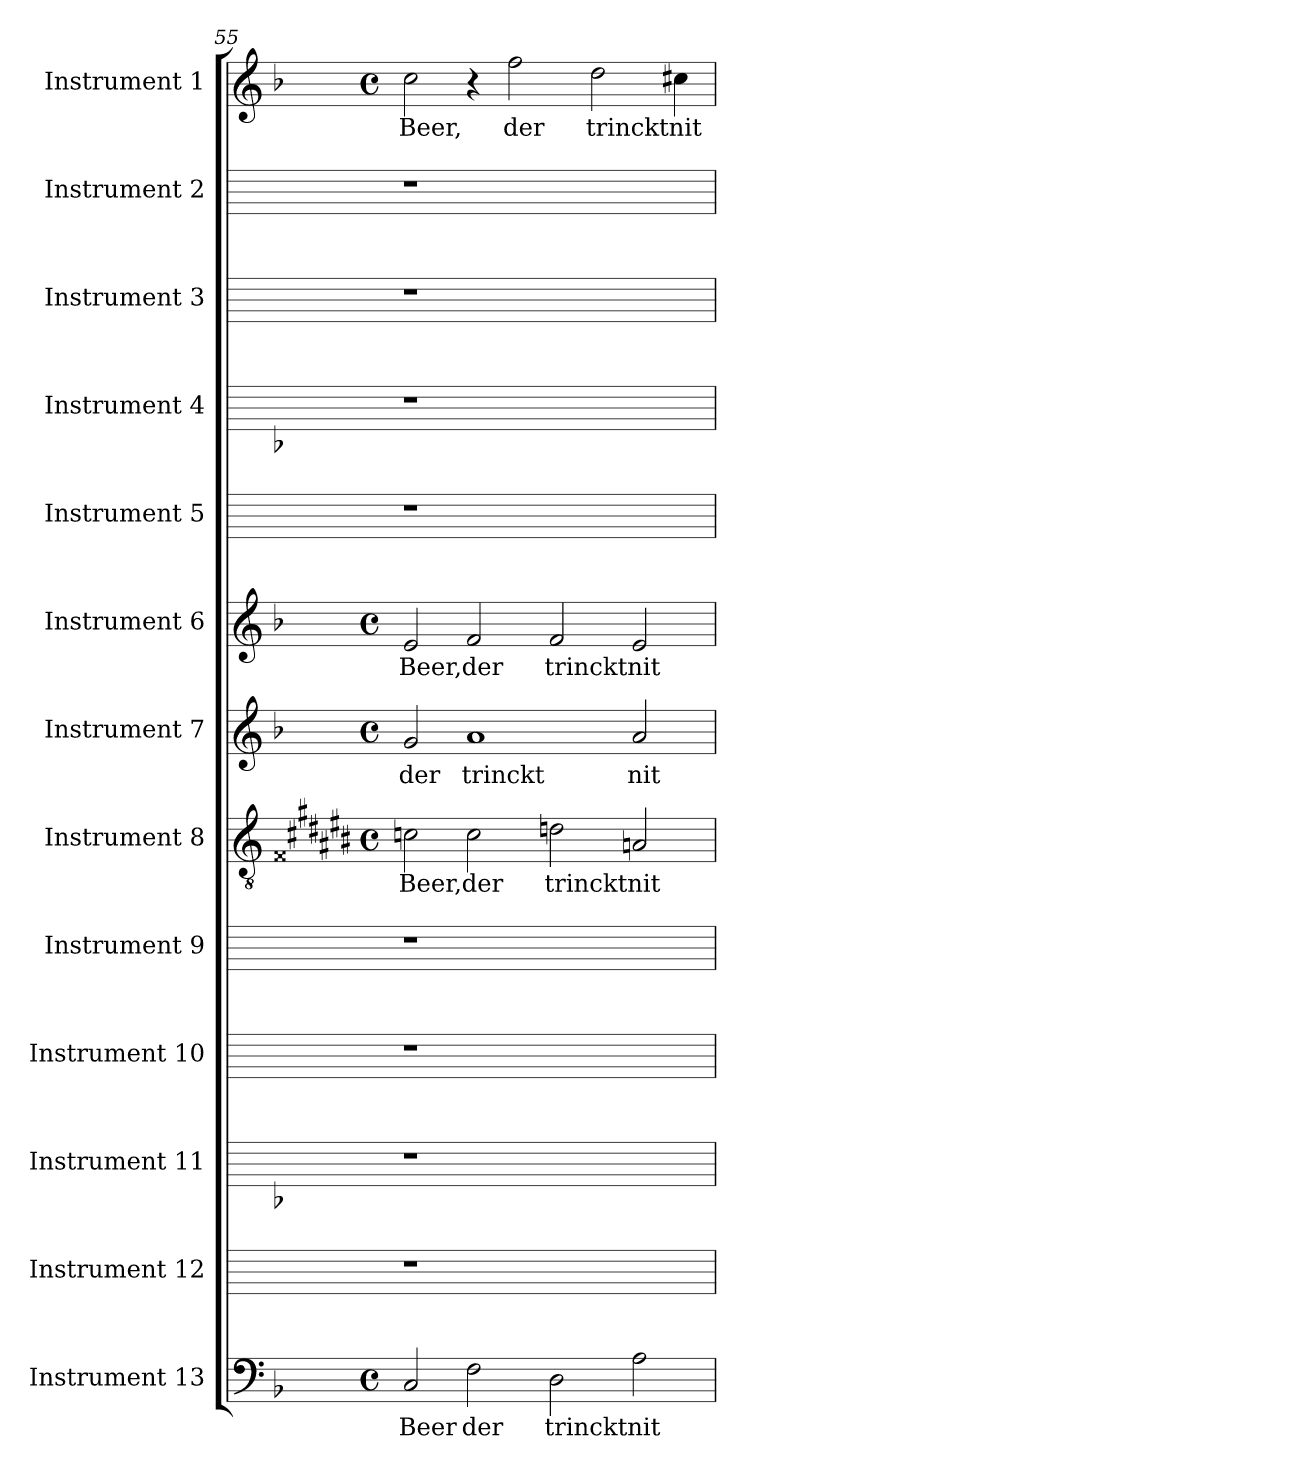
**kern	**text	**kern	**kern	**kern	**kern	**kern	**text	**kern	**text	**kern	**text	**kern	**kern	**kern	**kern	**kern	**text
*part13	*part13	*part12	*part11	*part10	*part9	*part8	*part8	*part7	*part7	*part6	*part6	*part5	*part4	*part3	*part2	*part1	*part1
*staff13	*staff13	*staff12	*staff11	*staff10	*staff9	*staff8	*staff8	*staff7	*staff7	*staff6	*staff6	*staff5	*staff4	*staff3	*staff2	*staff1	*staff1
*I"Instrument 13	*	*I"Instrument 12	*I"Instrument 11	*I"Instrument 10	*I"Instrument 9	*I"Instrument 8	*	*I"Instrument 7	*	*I"Instrument 6	*	*I"Instrument 5	*I"Instrument 4	*I"Instrument 3	*I"Instrument 2	*I"Instrument 1	*
!!LO:PB:g=z
*clefF4	*	*	*	*	*	*clefGv2	*	*clefG2	*	*clefG2	*	*	*	*	*	*clefG2	*
*ITrd-3c-5	*	*ITrd-2c-3	*ITrd1c2	*ITrd-2c-3	*ITrd-2c-3	*ITrd-2c-3	*	*ITrd-3c-5	*	*	*	*ITrd-2c-3	*ITrd1c2	*ITrd-2c-3	*ITrd-2c-3	*ITrd1c2	*
*k[b-e-]	*	*	*k[b-e-a-]	*	*	*k[f##c#g#d#a#e#b#]	*	*k[b-e-]	*	*k[b-]	*	*	*k[b-e-a-]	*	*	*k[b-e-a-]	*
*B-:	*	*	*E-:	*	*	*G#:	*	*B-:	*	*F:	*	*	*E-:	*	*	*E-:	*
*M4/4	*	*	*	*	*	*M4/4	*	*M4/4	*	*M4/4	*	*	*	*	*	*M4/4	*
*met(c)	*	*	*	*	*	*met(c)	*	*met(c)	*	*met(c)	*	*	*	*	*	*met(c)	*
=55	=55	=55	=55	=55	=55	=55	=55	=55	=55	=55	=55	=55	=55	=55	=55	=55	=55
!	!LO:LY:b:cj	!	!	!	!	!	!LO:LY:b:cj	!	!LO:LY:b:cj	!	!LO:LY:b:cj	!	!	!	!	!	!LO:LY:b:cj
2F/	Beer	1r	1r	1r	1r	2e-\	Beer,	2cc/	der	2e/	Beer,	1r	1r	1r	1r	2b-\	Beer,
!	!LO:LY:b:cj	!	!	!	!	!	!LO:LY:b:cj	!	!LO:LY:b:cj	!	!LO:LY:b:cj	!	!	!	!	!	!
2B-\	der	.	.	.	.	2e-\	der	1dd	trinckt	2f/	der	.	.	.	.	4r	.
!	!	!	!	!	!	!	!	!	!	!	!	!	!	!	!	!	!LO:LY:b:cj
.	.	.	.	.	.	.	.	.	.	.	.	.	.	.	.	2ee-\	der
!	!LO:LY:b:cj	!	!	!	!	!	!LO:LY:b:cj	!	!	!	!LO:LY:b:cj	!	!	!	!	!	!
2G\	trinckt	1ryy	1ryy	1ryy	1ryy	2f\	trinckt	.	.	2f/	trinckt	1ryy	1ryy	1ryy	1ryy	.	.
!	!	!	!	!	!	!	!	!	!	!	!	!	!	!	!	!	!LO:LY:b:cj
.	.	.	.	.	.	.	.	.	.	.	.	.	.	.	.	2cc\	trinckt
!	!LO:LY:b:cj	!	!	!	!	!	!LO:LY:b:cj	!	!LO:LY:b:cj	!	!LO:LY:b:cj	!	!	!	!	!	!
2d\	nit	.	.	.	.	2c/	nit	2dd/	nit	2e/	nit	.	.	.	.	.	.
!	!	!	!	!	!	!	!	!	!	!	!	!	!	!	!	!	!LO:LY:b:cj
.	.	.	.	.	.	.	.	.	.	.	.	.	.	.	.	4bn\	nit
=	=	=	=	=	=	=	=	=	=	=	=	=	=	=	=	=	=
*-	*-	*-	*-	*-	*-	*-	*-	*-	*-	*-	*-	*-	*-	*-	*-	*-	*-
